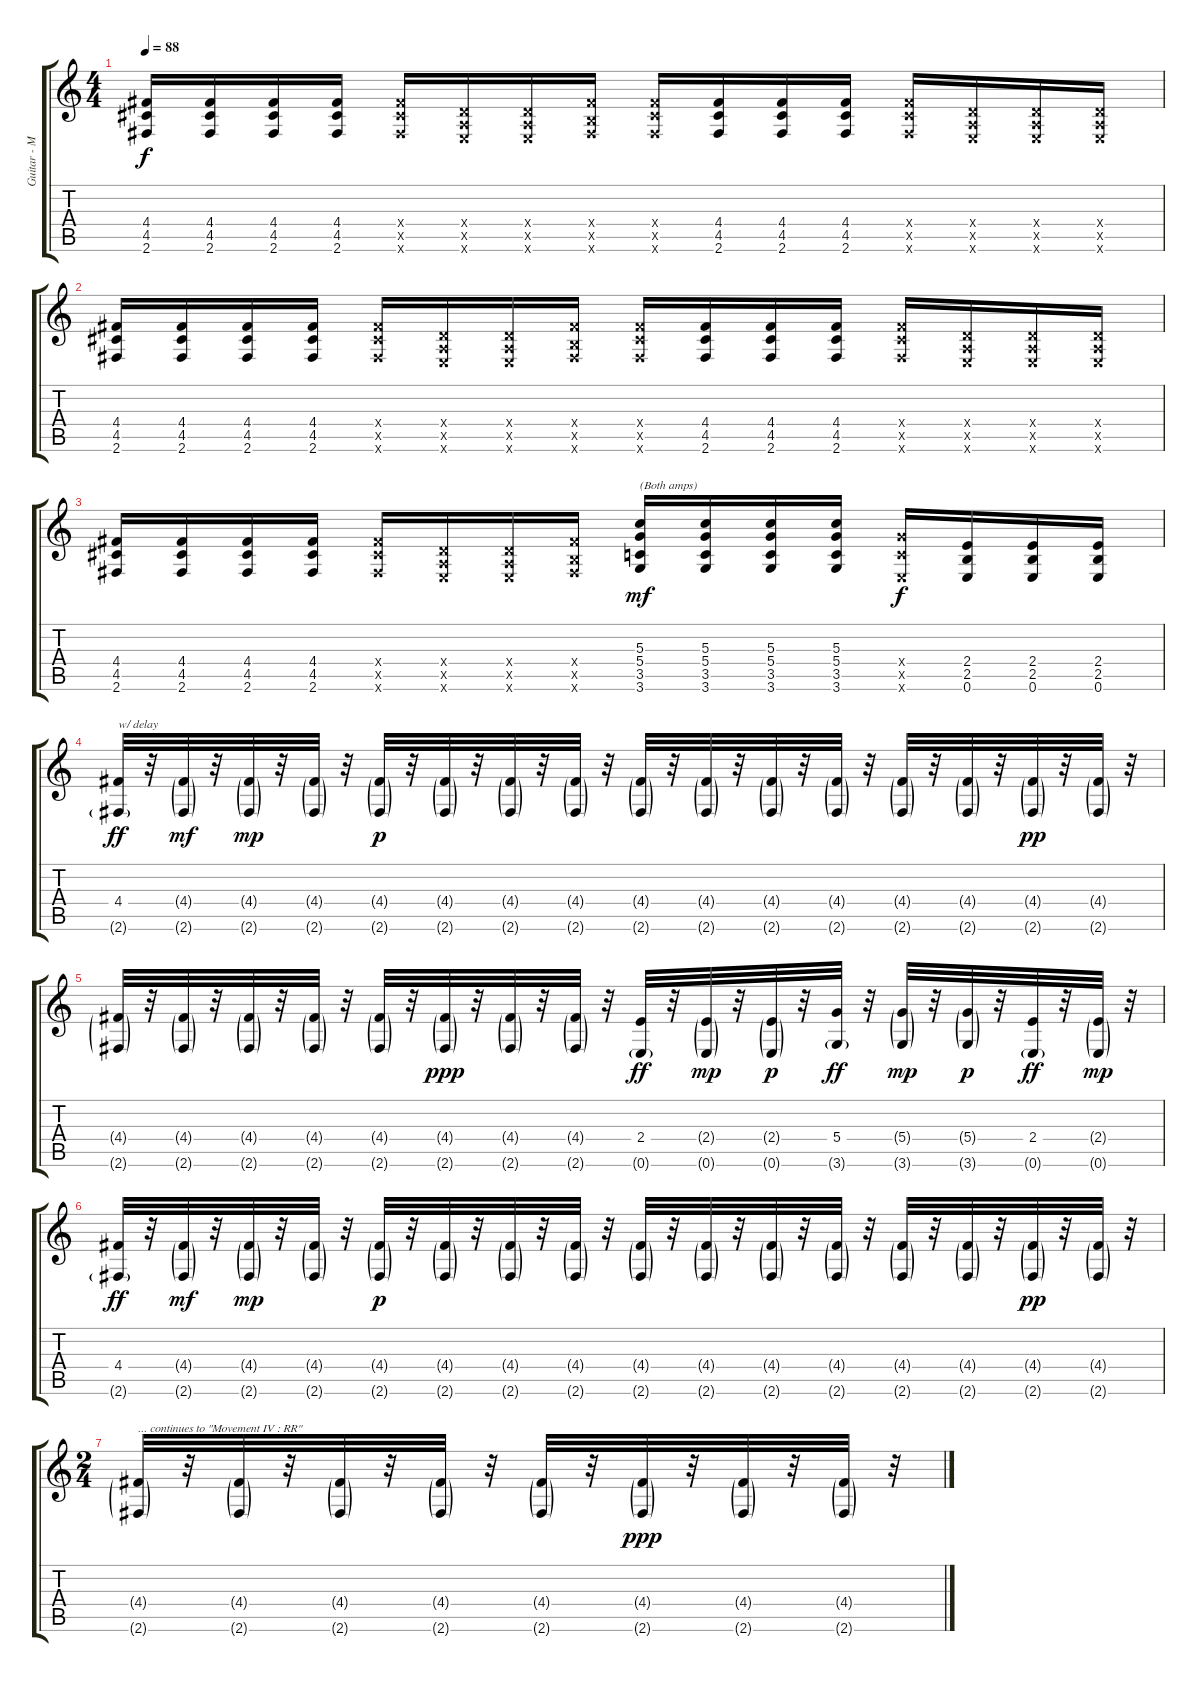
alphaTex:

\track ("Guitar - Mark Engles" "Guitar - M") {instrument distortionguitar}
\staff {score tabs}
\tuning (E4 B3 G3 D3 A2 E2) {hide}
\ts (4 4)
\tempo 88
\clef g2
\ks c
(4.4 4.5 2.6).16{dy f} (4.4 4.5 2.6).16 (4.4 4.5 2.6).16 (4.4 4.5 2.6).16 (4.4{x} 4.5{x} 2.6{x}).16 (0.4{x} 0.5{x} 0.6{x}).16 (0.4{x} 0.5{x} 0.6{x}).16 (4.4{x} 2.5{x} 2.6{x}).16 (4.4{x} 4.5{x} 2.6{x}).16 (4.4 4.5 2.6).16 (4.4 4.5 2.6).16 (4.4 4.5 2.6).16 (4.4{x} 4.5{x} 2.6{x}).16 (0.4{x} 0.5{x} 0.6{x}).16 (0.4{x} 0.5{x} 0.6{x}).16 (0.4{x} 0.5{x} 0.6{x}).16 |
(4.4 4.5 2.6).16 (4.4 4.5 2.6).16 (4.4 4.5 2.6).16 (4.4 4.5 2.6).16 (4.4{x} 4.5{x} 2.6{x}).16 (0.4{x} 0.5{x} 0.6{x}).16 (0.4{x} 0.5{x} 0.6{x}).16 (4.4{x} 2.5{x} 2.6{x}).16 (4.4{x} 4.5{x} 2.6{x}).16 (4.4 4.5 2.6).16 (4.4 4.5 2.6).16 (4.4 4.5 2.6).16 (4.4{x} 4.5{x} 2.6{x}).16 (0.4{x} 0.5{x} 0.6{x}).16 (0.4{x} 0.5{x} 0.6{x}).16 (0.4{x} 0.5{x} 0.6{x}).16 |
(4.4 4.5 2.6).16 (4.4 4.5 2.6).16 (4.4 4.5 2.6).16 (4.4 4.5 2.6).16 (4.4{x} 4.5{x} 2.6{x}).16 (0.4{x} 0.5{x} 0.6{x}).16 (0.4{x} 0.5{x} 0.6{x}).16 (4.4{x} 2.5{x} 2.6{x}).16 (5.3 5.4 3.5 3.6).16{txt "(Both amps)" dy mf volume 10 balance 8} (5.3 5.4 3.5 3.6).16 (5.3 5.4 3.5 3.6).16 (5.3 5.4 3.5 3.6).16 (5.4{x} 3.5{x} 0.6{x}).16{dy f} (2.4 2.5 0.6).16 (2.4 2.5 0.6).16 (2.4 2.5 0.6).16 |
(4.4 2.6{g}).32{txt "w/ delay" dy ff volume 11} r.32 (4.4{g} 2.6{g}).32{dy mf} r.32 (4.4{g} 2.6{g}).32{dy mp} r.32 (4.4{g} 2.6{g}).32 r.32 (4.4{g} 2.6{g}).32{dy p} r.32 (4.4{g} 2.6{g}).32 r.32 (4.4{g} 2.6{g}).32 r.32 (4.4{g} 2.6{g}).32 r.32 (4.4{g} 2.6{g}).32 r.32 (4.4{g} 2.6{g}).32 r.32 (4.4{g} 2.6{g}).32 r.32 (4.4{g} 2.6{g}).32 r.32 (4.4{g} 2.6{g}).32 r.32 (4.4{g} 2.6{g}).32 r.32 (4.4{g} 2.6{g}).32{dy pp} r.32 (4.4{g} 2.6{g}).32 r.32 |
(4.4{g} 2.6{g}).32 r.32 (4.4{g} 2.6{g}).32 r.32 (4.4{g} 2.6{g}).32 r.32 (4.4{g} 2.6{g}).32 r.32 (4.4{g} 2.6{g}).32 r.32 (4.4{g} 2.6{g}).32{dy ppp} r.32 (4.4{g} 2.6{g}).32 r.32 (4.4{g} 2.6{g}).32 r.32 (2.4 0.6{g}).32{dy ff} r.32 (2.4{g} 0.6{g}).32{dy mp} r.32 (2.4{g} 0.6{g}).32{dy p} r.32 (5.4 3.6{g}).32{dy ff} r.32 (5.4{g} 3.6{g}).32{dy mp} r.32 (5.4{g} 3.6{g}).32{dy p} r.32 (2.4 0.6{g}).32{dy ff} r.32 (2.4{g} 0.6{g}).32{dy mp} r.32 |
(4.4 2.6{g}).32{dy ff} r.32 (4.4{g} 2.6{g}).32{dy mf} r.32 (4.4{g} 2.6{g}).32{dy mp} r.32 (4.4{g} 2.6{g}).32 r.32 (4.4{g} 2.6{g}).32{dy p} r.32 (4.4{g} 2.6{g}).32 r.32 (4.4{g} 2.6{g}).32 r.32 (4.4{g} 2.6{g}).32 r.32 (4.4{g} 2.6{g}).32 r.32 (4.4{g} 2.6{g}).32 r.32 (4.4{g} 2.6{g}).32 r.32 (4.4{g} 2.6{g}).32 r.32 (4.4{g} 2.6{g}).32 r.32 (4.4{g} 2.6{g}).32 r.32 (4.4{g} 2.6{g}).32{dy pp} r.32 (4.4{g} 2.6{g}).32 r.32 |
\ts (2 4)
(4.4{g} 2.6{g}).32{txt "... continues to \"Movement IV : RR\""} r.32 (4.4{g} 2.6{g}).32 r.32 (4.4{g} 2.6{g}).32 r.32 (4.4{g} 2.6{g}).32 r.32 (4.4{g} 2.6{g}).32 r.32 (4.4{g} 2.6{g}).32{dy ppp} r.32 (4.4{g} 2.6{g}).32 r.32 (4.4{g} 2.6{g}).32 r.32
